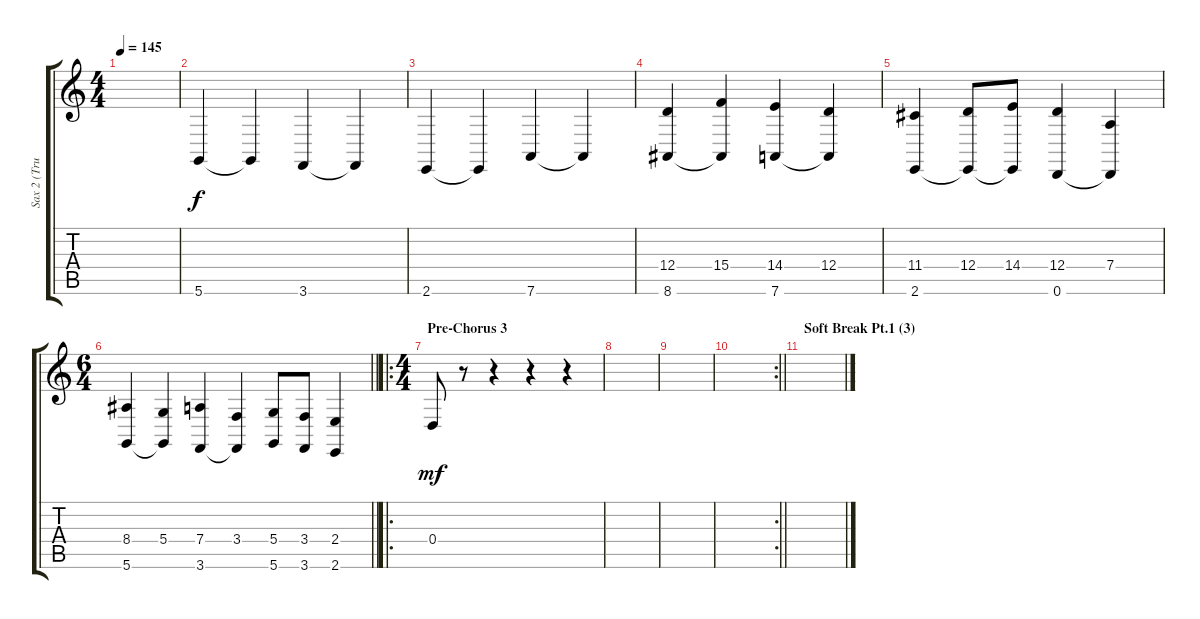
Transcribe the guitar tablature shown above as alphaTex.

\track ("Sax 2 (Trumpet2)" "Sax 2 (Tru") {instrument tenorsax}
\staff {score tabs}
\tuning (E4 B3 G3 D3 A2 D2) {hide}
\ts (4 4)
\tempo 145
\clef g2
\ks c
|
5.6.4{dy f} 5.6{t}.4 3.6.4 3.6{t}.4 |
2.6.4 2.6{t}.4 7.6.4 7.6{t}.4 |
(12.4 8.6).4 (15.4 8.6{t}).4 (14.4 7.6).4 (12.4 7.6{t}).4 |
(11.4 2.6).4 (12.4 2.6{t}).8 (14.4 2.6{t}).8 (12.4 0.6).4 (7.4 0.6{t}).4 |
\ts (6 4)
\barLineRight lightlight
(8.4 5.6).4 (5.4 5.6{t}).4 (7.4 3.6).4 (3.4 3.6{t}).4 (5.4 5.6).8 (3.4 3.6).8 (2.4 2.6).4 |
\ro
\ts (4 4)
\section ("" "Pre-Chorus 3")
0.4.8{dy mf} r.8 r.4 r.4 r.4 |
|
|
\rc 2
\barLineRight lightlight
|
\section ("" "Soft Break Pt.1 (3)")
